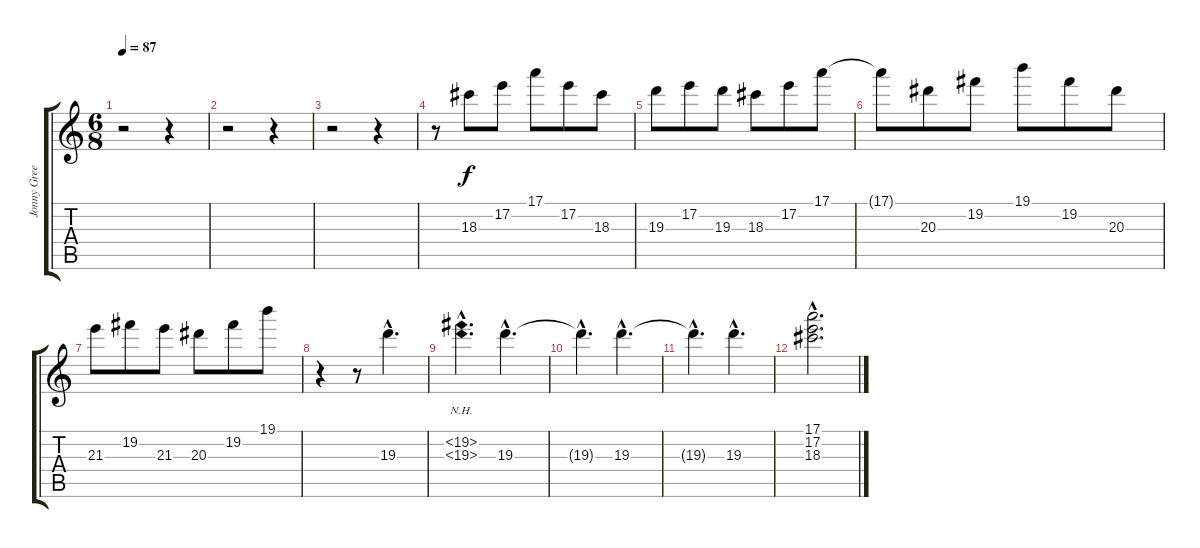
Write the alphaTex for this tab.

\track ("Jonny Greenwood (Ovd Gtr)" "Jonny Gree") {instrument overdrivenguitar}
\staff {score tabs}
\tuning (E4 B3 G3 D3 A2 E2) {hide}
\ts (6 8)
\tempo 87
\clef g2
\ks c
r.2{dy f} r.4 |
r.2 r.4 |
r.2 r.4 |
r.8 18.3.8 17.2.8 17.1.8 17.2.8 18.3.8 |
19.3.8 17.2.8 19.3.8 18.3.8 17.2.8 17.1.8 |
17.1{t}.8 20.3.8 19.2.8 19.1.8 19.2.8 20.3.8 |
21.3.8 19.2.8 21.3.8 20.3.8 19.2.8 19.1.8 |
r.4 r.8 19.3{hac}.4{d} |
(19.2{nh hac} 19.3{nh hac}).4{d} 19.3{hac}.4{d} |
19.3{hac t}.4{d} 19.3{hac}.4{d} |
19.3{hac t}.4{d} 19.3{hac}.4{d} |
(17.1{hac} 17.2{hac} 18.3{hac}).2{d}
